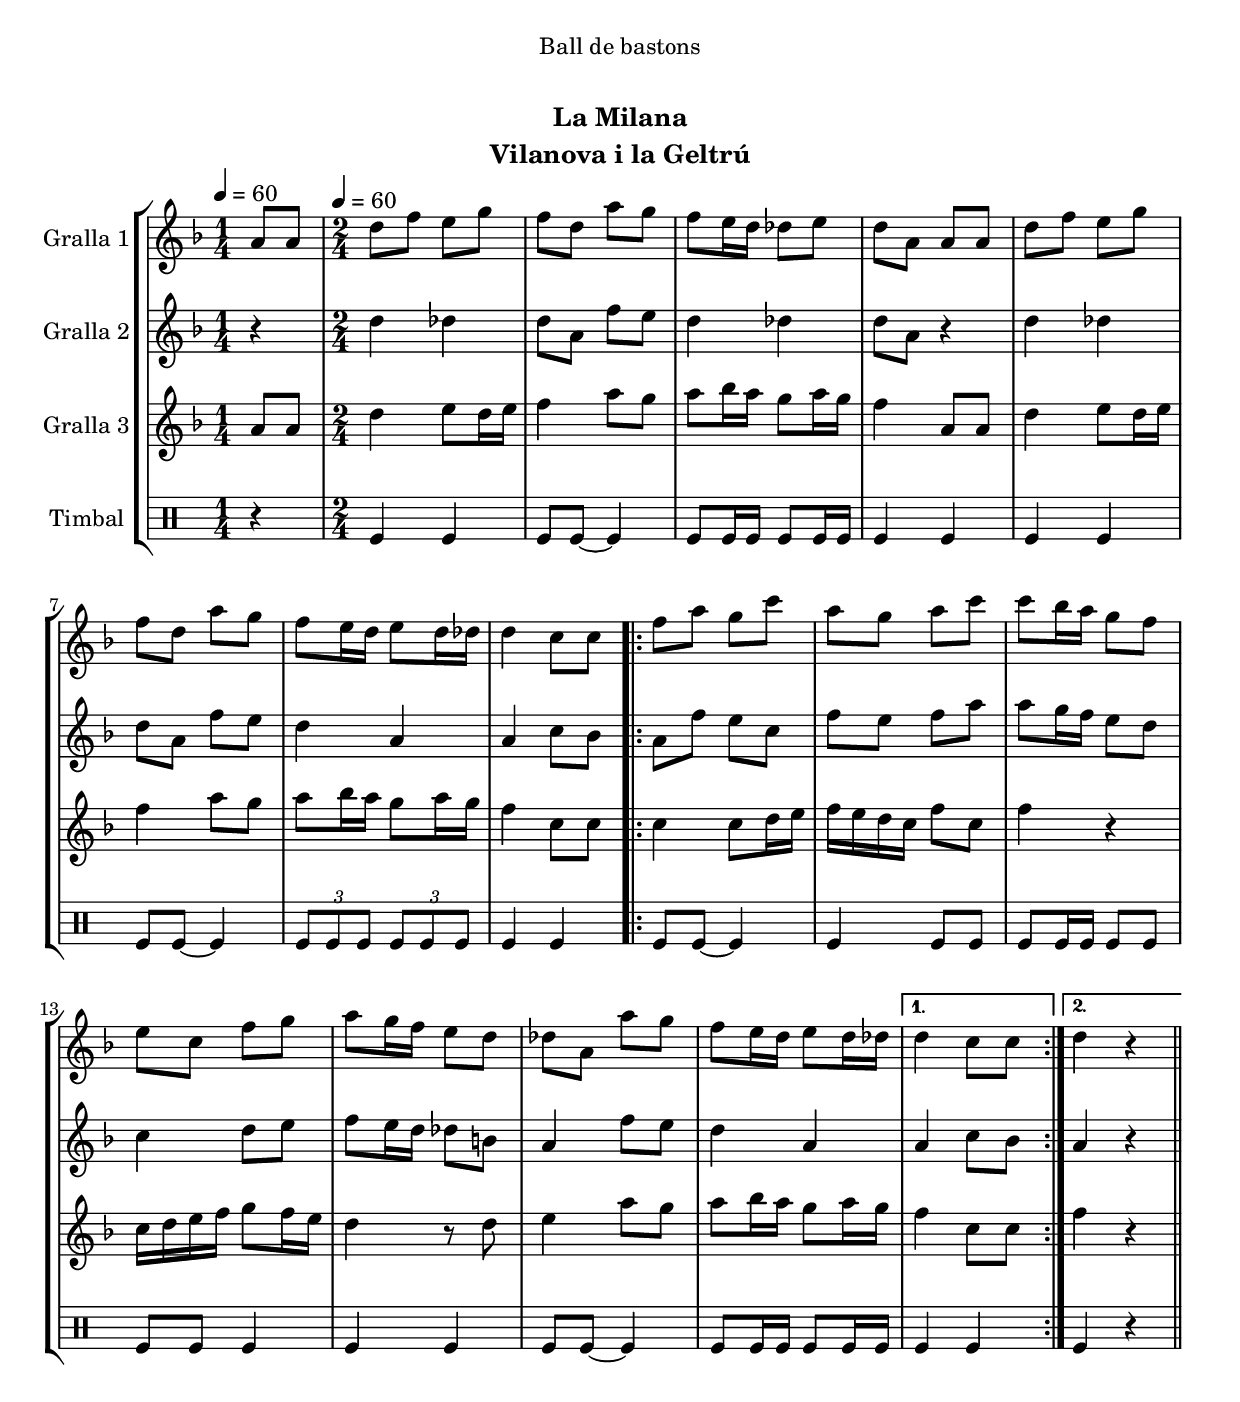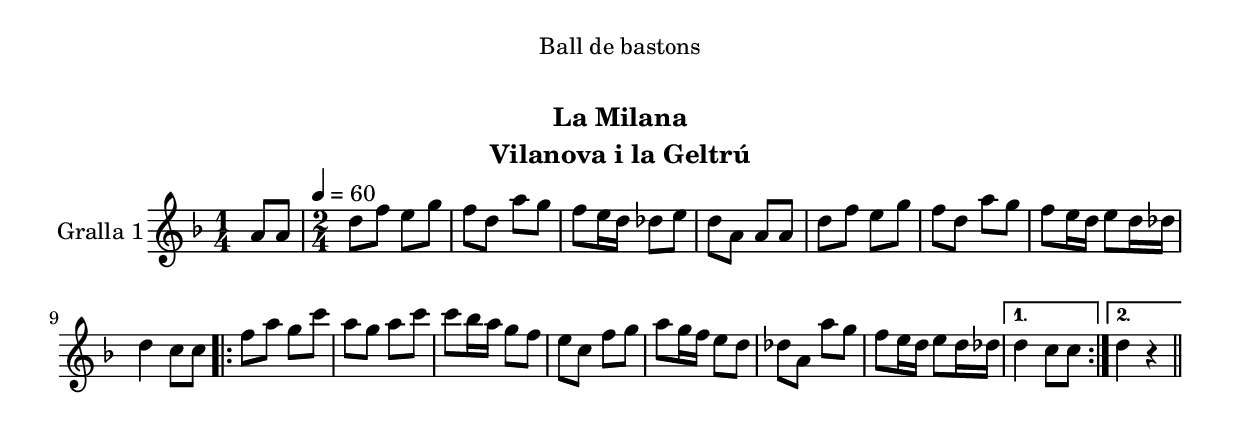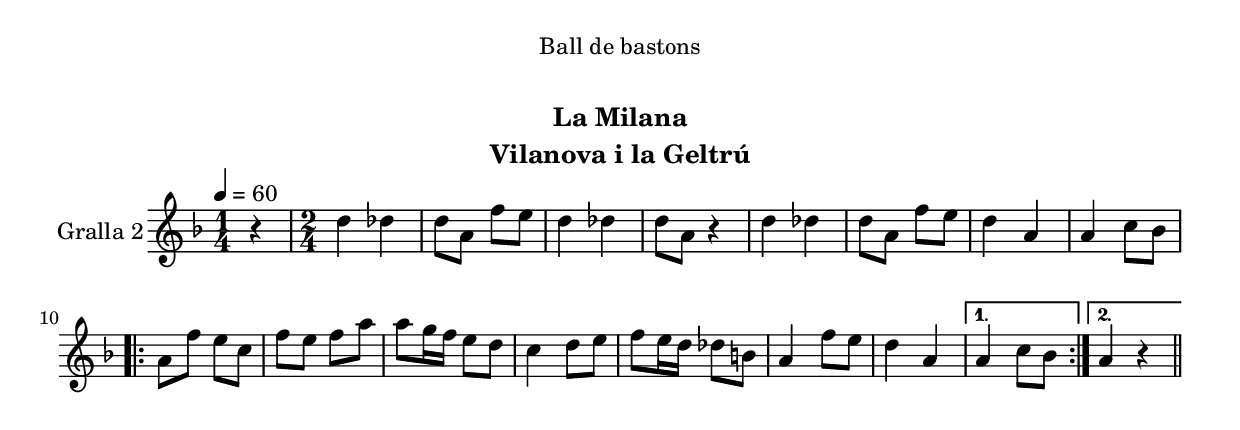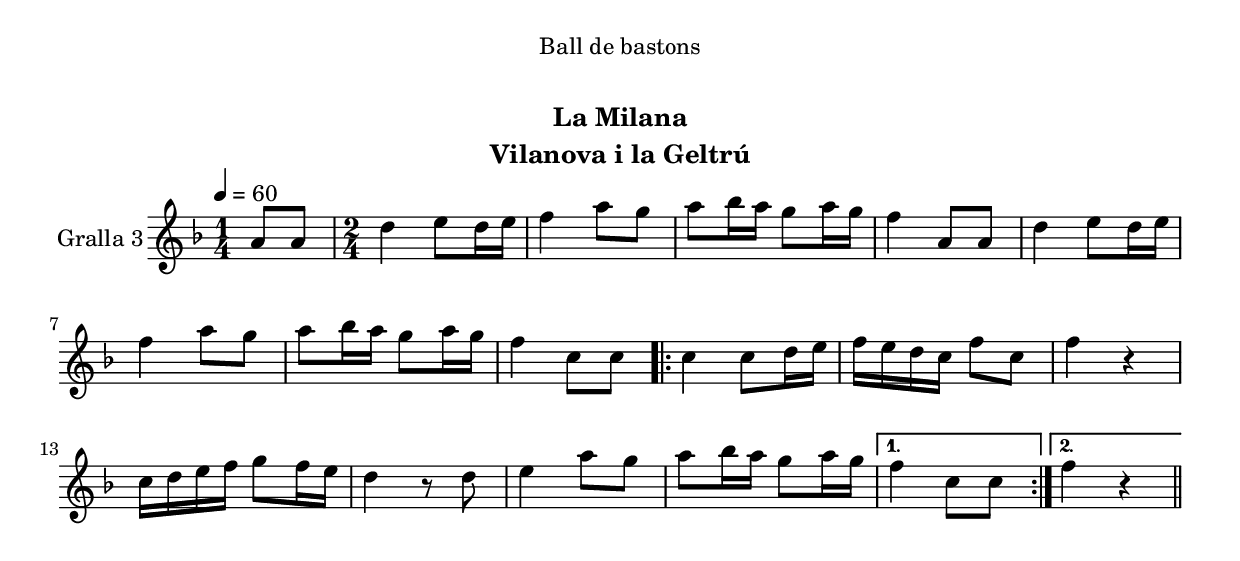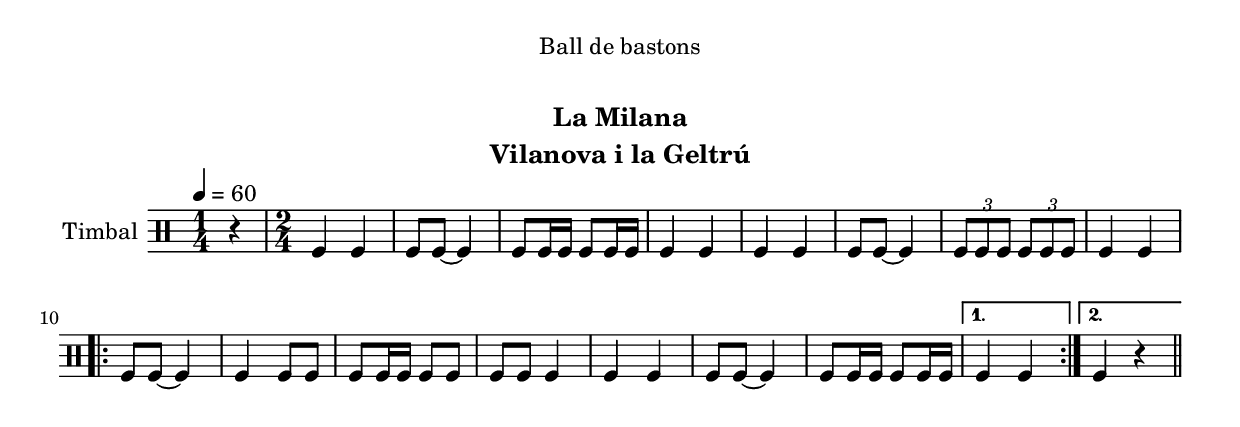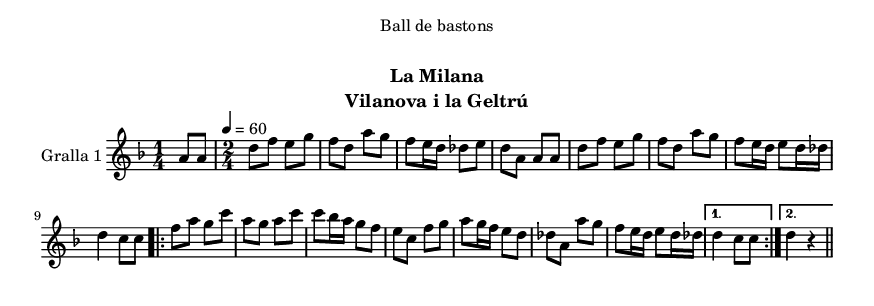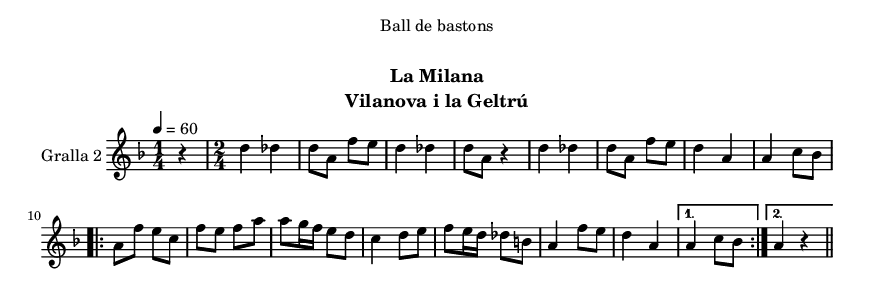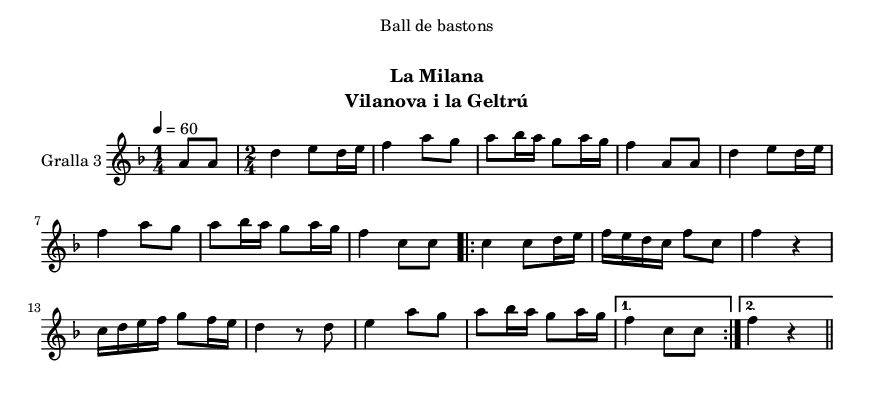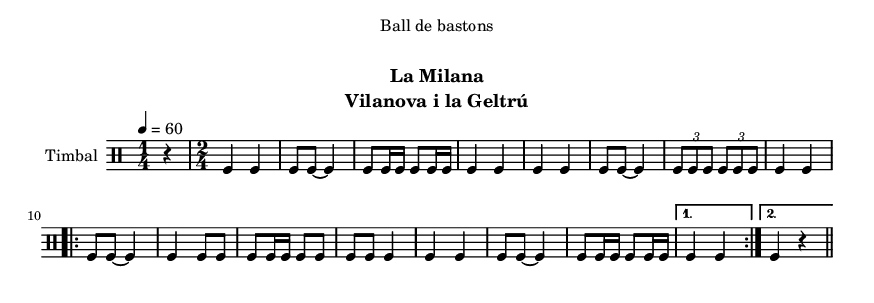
\version "2.16.0"

\header {
  dedication="Ball de bastons"
  title="   "
  subtitle="La Milana"
  subsubtitle=""
  poet=""
  meter=""
  piece=""
  composer=""
  arranger=""
  opus=""
  instrument="Vilanova i la Geltrú"
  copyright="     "
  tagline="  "
}

liniaroAa =
\relative a'
{
  \clef treble
  \key f \major
  \time 1/4
  a8 a \tempo 4 = 60  |
  \time 2/4   d8 f e g  |
  f8 d a' g  |
  f8 e16 d des8 e  |
  %05
  d8 a a a  |
  d8 f e g  |
  f8 d a' g  |
  f8 e16 d e8 d16 des  |
  d4 c8 c  |
  %10
  \repeat volta 2 { f8 a g c  |
  a8 g a c  |
  c8 bes16 a g8 f  |
  e8 c f g  |
  a8 g16 f e8 d  |
  %15
  des8 a a' g  |
  f8 e16 d e8 d16 des }
  \alternative { { d4 c8 c }
  { d4 r4 } } \bar "||" % kompletite
}

liniaroAb =
\relative d''
{
  \tempo 4 = 60
  \clef treble
  \key f \major
  \time 1/4
  r4  |
  \time 2/4   d4 des  |
  d8 a f' e  |
  d4 des  |
  %05
  d8 a r4  |
  d4 des  |
  d8 a f' e  |
  d4 a  |
  a4 c8 bes  |
  %10
  \repeat volta 2 { a8 f' e c  |
  f8 e f a  |
  a8 g16 f e8 d  |
  c4 d8 e  |
  f8 e16 d des8 b  |
  %15
  a4 f'8 e  |
  d4 a }
  \alternative { { a4 c8 bes }
  { a4 r4 } } \bar "||" % kompletite
}

liniaroAc =
\relative a'
{
  \tempo 4 = 60
  \clef treble
  \key f \major
  \time 1/4
  a8 a  |
  \time 2/4   d4 e8 d16 e  |
  f4 a8 g  |
  a8 bes16 a g8 a16 g  |
  %05
  f4 a,8 a  |
  d4 e8 d16 e  |
  f4 a8 g  |
  a8 bes16 a g8 a16 g  |
  f4 c8 c  |
  %10
  \repeat volta 2 { c4 c8 d16 e  |
  f16 e d c f8 c  |
  f4 r  |
  c16 d e f g8 f16 e  |
  d4 r8 d  |
  %15
  e4 a8 g  |
  a8 bes16 a g8 a16 g }
  \alternative { { f4 c8 c }
  { f4 r4 } } \bar "||" % kompletite
}

liniaroAd =
\drummode
{
  \tempo 4 = 60
  \time 1/4
  r4  |
  \time 2/4   tomfl4 tomfl  |
  tomfl8 tomfl ~ tomfl4  |
  tomfl8 tomfl16 tomfl tomfl8 tomfl16 tomfl  |
  %05
  tomfl4 tomfl  |
  tomfl4 tomfl  |
  tomfl8 tomfl ~ tomfl4  |
  \times 2/3 { tomfl8 tomfl tomfl } \times 2/3 { tomfl tomfl tomfl }  |
  tomfl4 tomfl  |
  %10
  \repeat volta 2 { tomfl8 tomfl ~ tomfl4  |
  tomfl4 tomfl8 tomfl  |
  tomfl8 tomfl16 tomfl tomfl8 tomfl  |
  tomfl8 tomfl tomfl4  |
  tomfl4 tomfl  |
  %15
  tomfl8 tomfl ~ tomfl4  |
  tomfl8 tomfl16 tomfl tomfl8 tomfl16 tomfl }
  \alternative { { tomfl4 tomfl }
  { tomfl4 r4 } } \bar "||" % kompletite
}

\book {

\paper {
  print-page-number = false
}

\bookpart {
  \score {
    \new StaffGroup {
      \override Score.RehearsalMark #'self-alignment-X = #LEFT
      <<
        \new Staff \with {instrumentName = #"Gralla 1" } \liniaroAa
        \new Staff \with {instrumentName = #"Gralla 2" } \liniaroAb
        \new Staff \with {instrumentName = #"Gralla 3" } \liniaroAc
        \new DrumStaff \with {instrumentName = #"Timbal" } \liniaroAd
      >>
    }
    \layout {}
  }\score { \unfoldRepeats
    \new StaffGroup {
      \override Score.RehearsalMark #'self-alignment-X = #LEFT
      <<
        \new Staff \with {instrumentName = #"Gralla 1" } \liniaroAa
        \new Staff \with {instrumentName = #"Gralla 2" } \liniaroAb
        \new Staff \with {instrumentName = #"Gralla 3" } \liniaroAc
        \new DrumStaff \with {instrumentName = #"Timbal" } \liniaroAd
      >>
    }
    \midi {}
  }
}

\bookpart {
  \header {}
  \score {
    \new StaffGroup {
      \override Score.RehearsalMark #'self-alignment-X = #LEFT
      <<
        \new Staff \with {instrumentName = #"Gralla 1" } \liniaroAa
      >>
    }
    \layout {}
  }\score { \unfoldRepeats
    \new StaffGroup {
      \override Score.RehearsalMark #'self-alignment-X = #LEFT
      <<
        \new Staff \with {instrumentName = #"Gralla 1" } \liniaroAa
      >>
    }
    \midi {}
  }
}

\bookpart {
  \header {}
  \score {
    \new StaffGroup {
      \override Score.RehearsalMark #'self-alignment-X = #LEFT
      <<
        \new Staff \with {instrumentName = #"Gralla 2" } \liniaroAb
      >>
    }
    \layout {}
  }\score { \unfoldRepeats
    \new StaffGroup {
      \override Score.RehearsalMark #'self-alignment-X = #LEFT
      <<
        \new Staff \with {instrumentName = #"Gralla 2" } \liniaroAb
      >>
    }
    \midi {}
  }
}

\bookpart {
  \header {}
  \score {
    \new StaffGroup {
      \override Score.RehearsalMark #'self-alignment-X = #LEFT
      <<
        \new Staff \with {instrumentName = #"Gralla 3" } \liniaroAc
      >>
    }
    \layout {}
  }\score { \unfoldRepeats
    \new StaffGroup {
      \override Score.RehearsalMark #'self-alignment-X = #LEFT
      <<
        \new Staff \with {instrumentName = #"Gralla 3" } \liniaroAc
      >>
    }
    \midi {}
  }
}

\bookpart {
  \header {}
  \score {
    \new StaffGroup {
      \override Score.RehearsalMark #'self-alignment-X = #LEFT
      <<
        \new DrumStaff \with {instrumentName = #"Timbal" } \liniaroAd
      >>
    }
    \layout {}
  }\score { \unfoldRepeats
    \new StaffGroup {
      \override Score.RehearsalMark #'self-alignment-X = #LEFT
      <<
        \new DrumStaff \with {instrumentName = #"Timbal" } \liniaroAd
      >>
    }
    \midi {}
  }
}

}

\book {

\paper {
  print-page-number = false
  #(set-paper-size "a6landscape")
  #(layout-set-staff-size 14)
}

\bookpart {
  \header {}
  \score {
    \new StaffGroup {
      \override Score.RehearsalMark #'self-alignment-X = #LEFT
      <<
        \new Staff \with {instrumentName = #"Gralla 1" } \liniaroAa
      >>
    }
    \layout {}
  }
}

\bookpart {
  \header {}
  \score {
    \new StaffGroup {
      \override Score.RehearsalMark #'self-alignment-X = #LEFT
      <<
        \new Staff \with {instrumentName = #"Gralla 2" } \liniaroAb
      >>
    }
    \layout {}
  }
}

\bookpart {
  \header {}
  \score {
    \new StaffGroup {
      \override Score.RehearsalMark #'self-alignment-X = #LEFT
      <<
        \new Staff \with {instrumentName = #"Gralla 3" } \liniaroAc
      >>
    }
    \layout {}
  }
}

\bookpart {
  \header {}
  \score {
    \new StaffGroup {
      \override Score.RehearsalMark #'self-alignment-X = #LEFT
      <<
        \new DrumStaff \with {instrumentName = #"Timbal" } \liniaroAd
      >>
    }
    \layout {}
  }
}

}

